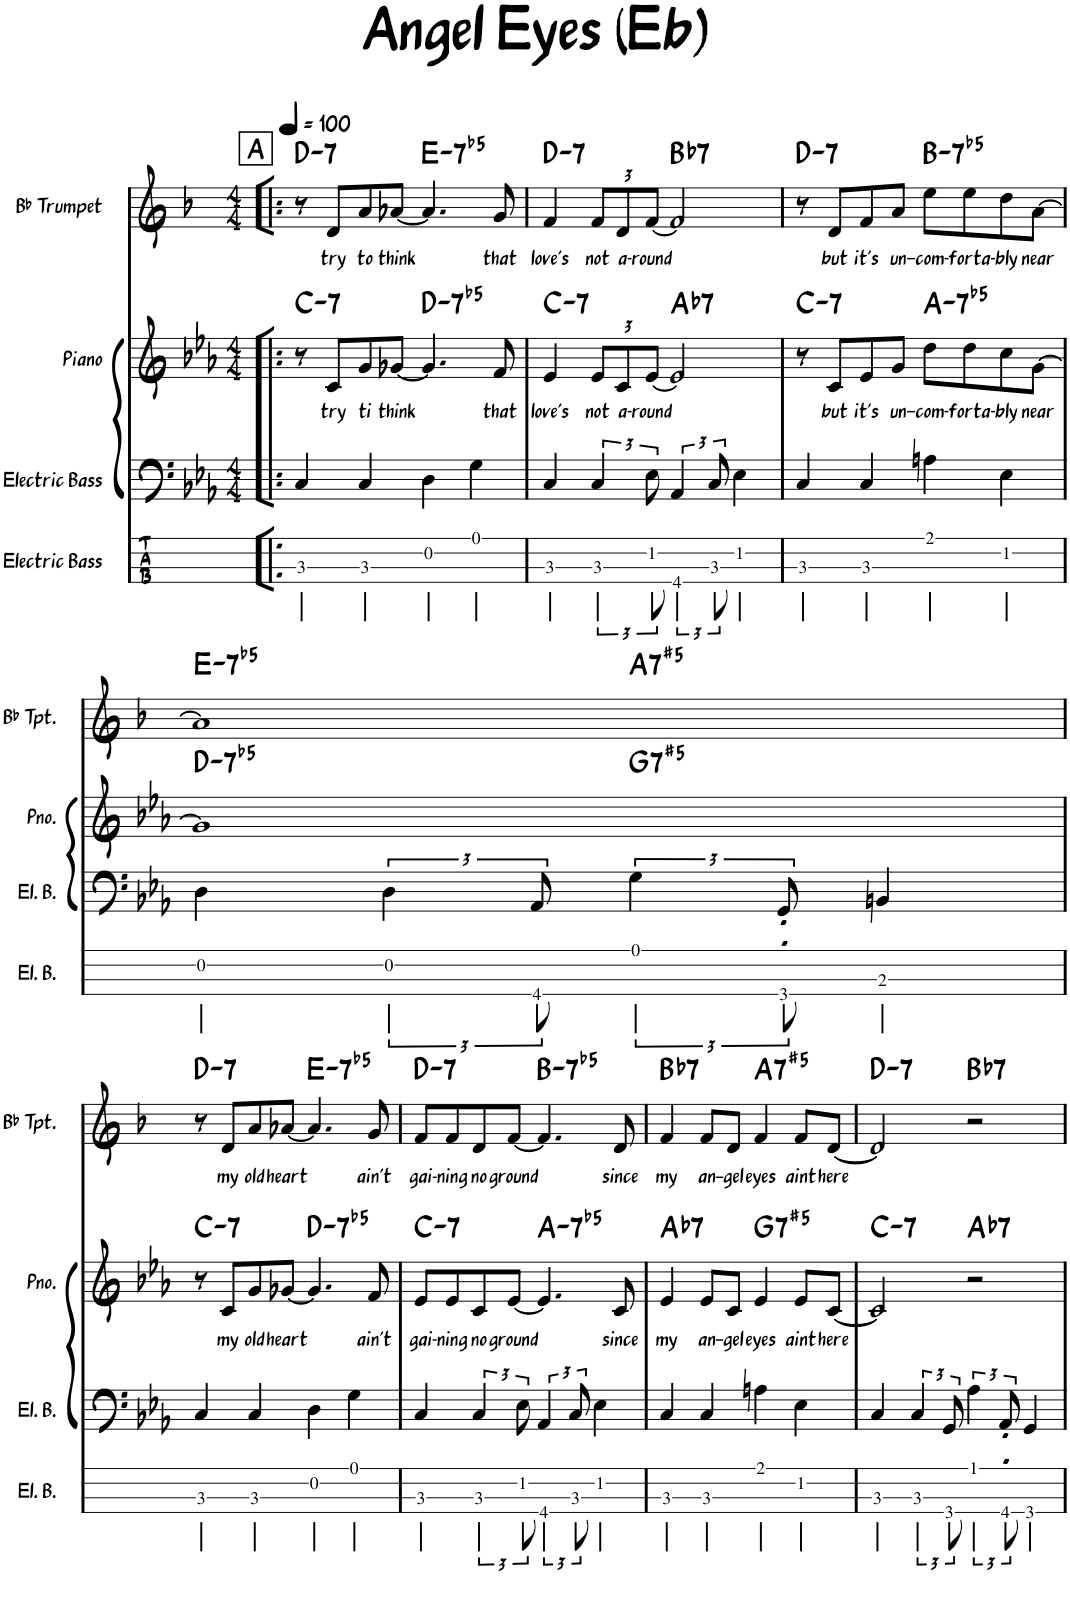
**kern	**kern	**kern	**text	**harte	**kern	**text	**harte
*part4	*part3	*part2	*part2	*part2	*part1	*part1	*part1
*staff4	*staff3	*staff2	*staff2	*	*staff1	*staff1	*
*I"Electric Bass	*I"Electric Bass	*I"Piano	*	*	*I"Bb Trumpet	*	*
*I'El. B.	*I'El. B.	*I'Pno.	*	*	*I'Bb Tpt.	*	*
*stria4	*	*	*	*	*	*	*
*	*clefF4	*clefG2	*	*	*clefG2	*	*
*Trd7c12	*Trd7c12	*	*	*	*Trd1c2	*	*
*k[b-e-a-]	*k[b-e-a-]	*k[b-e-a-]	*	*	*k[b-]	*	*
*M4/4	*M4/4	*M4/4	*	*	*M4/4	*	*
*MM100	*MM100	*MM100	*	*	*MM100	*	*
!!LO:REH:place=s1:a:B:rj:fs=14:t=A
=1!|:	=1!|:	=1!|:	=1!|:	=1!|:	=1!|:	=1!|:	=1!|:
!	!	!	!	!LO:H:kt=7	!	!	!LO:H:kt=7
4C\	4C/	8r	.	C:min7	8r	.	D:min7
!	!	!	!LO:LY:b	!	!	!LO:LY:b	!
.	.	8c/L	try	.	8d/L	try	.
!	!	!	!LO:LY:b	!	!	!LO:LY:b	!
4C\	4C/	8g/	ti	.	8a/	to	.
!	!	!	!LO:LY:b	!	!	!LO:LY:b	!
.	.	[8g-X/J	think	.	[8a-X/J	think	.
!	!	!	!	!LO:H:kt=-7b5	!	!	!LO:H:kt=-7b5
4D\	4D\	4.g-/]	.	D:hdim7	4.a-/]	.	E:hdim7
4G\	4G\	.	.	.	.	.	.
!	!	!	!LO:LY:b	!	!	!LO:LY:b	!
.	.	8f/	that	.	8g/	that	.
=2	=2	=2	=2	=2	=2	=2	=2
!	!	!	!LO:LY:b	!LO:H:kt=7	!	!LO:LY:b	!LO:H:kt=7
4C\	4C/	4e-/	love's	C:min7	4f/	love's	D:min7
*	*	*Xbrackettup	*	*	*	*	*
!	!	!	!LO:LY:b	!	!	!	!
*	*	*	*	*	*Xbrackettup	*	*
!	!	!	!	!	!	!LO:LY:b	!
6C\	6C/	12e-/L	not	.	12f/L	not	.
!	!	!	!LO:LY:b	!	!	!LO:LY:b	!
.	.	12c/	a-	.	12d/	a-	.
!	!	!	!LO:LY:b	!	!	!LO:LY:b	!
12E-\	12E-\	[12e-/J	-round	.	[12f/J	-round	.
!	!	!	!	!LO:H:kt=7	!	!	!LO:H:kt=7
6AA-\	6AA-/	2e-/]	.	Ab:7	2f/]	.	Bb:7
12C\	12C/	.	.	.	.	.	.
4E-\	4E-\	.	.	.	.	.	.
=3	=3	=3	=3	=3	=3	=3	=3
!	!	!	!	!LO:H:kt=7	!	!	!LO:H:kt=7
4C\	4C/	8r	.	C:min7	8r	.	D:min7
!	!	!	!LO:LY:b	!	!	!LO:LY:b	!
.	.	8c/L	but	.	8d/L	but	.
!	!	!	!LO:LY:b	!	!	!LO:LY:b	!
4C\	4C/	8e-/	it's	.	8f/	it's	.
!	!	!	!LO:LY:b	!	!	!LO:LY:b	!
.	.	8g/J	un-	.	8a/J	un-	.
!	!	!	!LO:LY:b	!LO:H:kt=-7b5	!	!LO:LY:b	!LO:H:kt=-7b5
4An\	4An\	8dd\L	-com-	A:hdim7	8ee\L	-com-	B:hdim7
!	!	!	!LO:LY:b	!	!	!LO:LY:b	!
.	.	8dd\	-forta-	.	8ee\	-forta-	.
!	!	!	!LO:LY:b	!	!	!LO:LY:b	!
4E-\	4E-\	8cc\	-bly	.	8dd\	-bly	.
!	!	!	!LO:LY:b	!	!	!LO:LY:b	!
.	.	[8g\J	near	.	[8a\J	near	.
!!LO:LB:g=z
=4	=4	=4	=4	=4	=4	=4	=4
!	!	!	!	!LO:H:kt=-7b5	!	!	!LO:H:kt=-7b5
*	*	*^	*	*	*^	*	*
4D\	4D\	1g]	2ryy	.	D:hdim7	1a]	2ryy	.	E:hdim7
6D\	6D\	.	.	.	.	.	.	.	.
12AA-\	12AA-/	.	.	.	.	.	.	.	.
!	!	!	!	!	!LO:H:kt=7	!	!	!	!LO:H:kt=7
6G\	6G\	.	2ryy	.	G:(3,#5,b7)	.	2ryy	.	A:(3,#5,b7)
12GG'\	12GG'/	.	.	.	.	.	.	.	.
4BBn\	4BBn/	.	.	.	.	.	.	.	.
!!LO:LB:g=z
=5	=5	=5	=5	=5	=5	=5	=5	=5	=5
!	!	!	!	!	!LO:H:kt=7	!	!	!	!LO:H:kt=7
*	*	*v	*v	*	*	*	*	*	*
*	*	*	*	*	*v	*v	*	*
4C\	4C/	8r	.	C:min7	8r	.	D:min7
!	!	!	!LO:LY:b	!	!	!LO:LY:b	!
.	.	8c/L	my	.	8d/L	my	.
!	!	!	!LO:LY:b	!	!	!LO:LY:b	!
4C\	4C/	8g/	old	.	8a/	old	.
!	!	!	!LO:LY:b	!	!	!LO:LY:b	!
.	.	[8g-X/J	heart	.	[8a-X/J	heart	.
!	!	!	!	!LO:H:kt=-7b5	!	!	!LO:H:kt=-7b5
4D\	4D\	4.g-/]	.	D:hdim7	4.a-/]	.	E:hdim7
4G\	4G\	.	.	.	.	.	.
!	!	!	!LO:LY:b	!	!	!LO:LY:b	!
.	.	8f/	ain't	.	8g/	ain't	.
=6	=6	=6	=6	=6	=6	=6	=6
!	!	!	!LO:LY:b	!LO:H:kt=7	!	!LO:LY:b	!LO:H:kt=7
4C\	4C/	8e-/L	gai-	C:min7	8f/L	gai-	D:min7
!	!	!	!LO:LY:b	!	!	!LO:LY:b	!
.	.	8e-/	-ning	.	8f/	-ning	.
!	!	!	!LO:LY:b	!	!	!LO:LY:b	!
6C\	6C/	8c/	no	.	8d/	no	.
!	!	!	!LO:LY:b	!	!	!LO:LY:b	!
.	.	[8e-/J	ground	.	[8f/J	ground	.
12E-\	12E-\	.	.	.	.	.	.
!	!	!	!	!LO:H:kt=-7b5	!	!	!LO:H:kt=-7b5
6AA-\	6AA-/	4.e-/]	.	A:hdim7	4.f/]	.	B:hdim7
12C\	12C/	.	.	.	.	.	.
4E-\	4E-\	.	.	.	.	.	.
!	!	!	!LO:LY:b	!	!	!LO:LY:b	!
.	.	8c/	since	.	8d/	since	.
=7	=7	=7	=7	=7	=7	=7	=7
!	!	!	!LO:LY:b	!LO:H:kt=7	!	!LO:LY:b	!LO:H:kt=7
4C\	4C/	4e-/	my	Ab:7	4f/	my	Bb:7
!	!	!	!LO:LY:b	!	!	!LO:LY:b	!
4C\	4C/	8e-/L	-an-	.	8f/L	-an-	.
!	!	!	!LO:LY:b	!	!	!LO:LY:b	!
.	.	8c/J	-gel	.	8d/J	-gel	.
!	!	!	!LO:LY:b	!LO:H:kt=7	!	!LO:LY:b	!LO:H:kt=7
4An\	4An\	4e-/	eyes	G:(3,#5,b7)	4f/	eyes	A:(3,#5,b7)
!	!	!	!LO:LY:b	!	!	!LO:LY:b	!
4E-\	4E-\	8e-/L	aint	.	8f/L	aint	.
!	!	!	!LO:LY:b	!	!	!LO:LY:b	!
.	.	[8c/J	here	.	[8d/J	here	.
=8	=8	=8	=8	=8	=8	=8	=8
!	!	!	!	!LO:H:kt=7	!	!	!LO:H:kt=7
4C\	4C/	2c/]	.	C:min7	2d/]	.	D:min7
6C\	6C/	.	.	.	.	.	.
12GG\	12GG/	.	.	.	.	.	.
!	!	!	!	!LO:H:kt=7	!	!	!LO:H:kt=7
6A-\	6A-\	2r	.	Ab:7	2r	.	Bb:7
12AA-'\	12AA-'/	.	.	.	.	.	.
4GG\	4GG/	.	.	.	.	.	.
=	=	=	=	=	=	=	=
*-	*-	*-	*-	*-	*-	*-	*-
